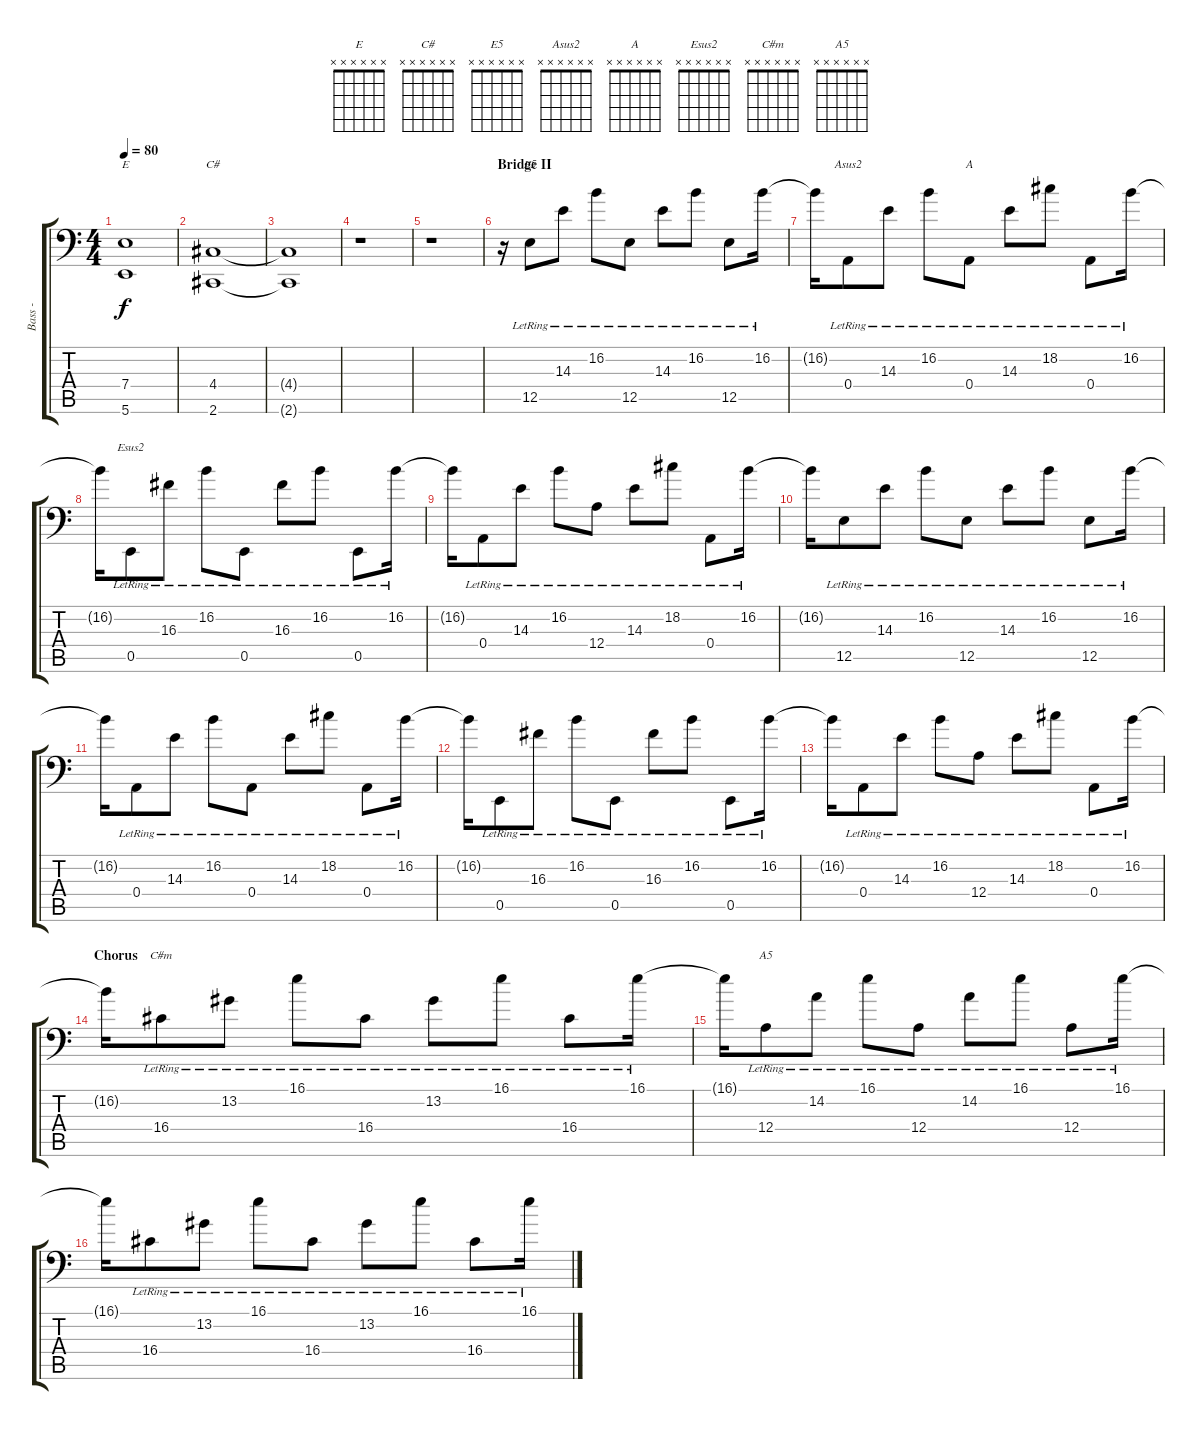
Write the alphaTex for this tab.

\track ("   Bass - FX" "   Bass - ") {instrument electricbassfinger}
\staff {score tabs}
\tuning (C3 G2 D2 A1 E1 B0) {hide}
\chord ("E" x x x x x x)
\chord ("C#" x x x x x x)
\chord ("E5" x x x x x x)
\chord ("Asus2" x x x x x x)
\chord ("A" x x x x x x)
\chord ("Esus2" x x x x x x)
\chord ("C#m" x x x x x x)
\chord ("A5" x x x x x x)
\ts (4 4)
\tempo 80
\clef f4
\ks c
(7.4 5.6).1{ch "E" dy f} |
(4.4 2.6).1{ch "C#" volume 3} |
(4.4{t} 2.6{t}).1 |
r.1 |
r.1 |
\section ("" "Bridge II")
r.16 12.5{lr}.8{ch "E5" volume 6} 14.3{lr}.8 16.2{lr}.8 12.5{lr}.8 14.3{lr}.8 16.2{lr}.8 12.5{lr}.8 16.2{lr}.16 |
16.2{t}.16 0.4{lr}.8{ch "Asus2"} 14.3{lr}.8 16.2{lr}.8 0.4{lr}.8{ch "A"} 14.3{lr}.8 18.2{lr}.8 0.4{lr}.8 16.2{lr}.16 |
16.2{t}.16 0.5{lr}.8{ch "Esus2"} 16.3{lr}.8 16.2{lr}.8 0.5{lr}.8 16.3{lr}.8 16.2{lr}.8 0.5{lr}.8 16.2{lr}.16 |
16.2{t}.16 0.4{lr}.8 14.3{lr}.8 16.2{lr}.8 12.4{lr}.8 14.3{lr}.8 18.2{lr}.8 0.4{lr}.8 16.2{lr}.16 |
16.2{t}.16 12.5{lr}.8 14.3{lr}.8 16.2{lr}.8 12.5{lr}.8 14.3{lr}.8 16.2{lr}.8 12.5{lr}.8 16.2{lr}.16 |
16.2{t}.16 0.4{lr}.8 14.3{lr}.8 16.2{lr}.8 0.4{lr}.8 14.3{lr}.8 18.2{lr}.8 0.4{lr}.8 16.2{lr}.16 |
16.2{t}.16 0.5{lr}.8 16.3{lr}.8 16.2{lr}.8 0.5{lr}.8 16.3{lr}.8 16.2{lr}.8 0.5{lr}.8 16.2{lr}.16 |
16.2{t}.16 0.4{lr}.8 14.3{lr}.8 16.2{lr}.8 12.4{lr}.8 14.3{lr}.8 18.2{lr}.8 0.4{lr}.8 16.2{lr}.16 |
\section ("" "Chorus")
16.2{t}.16{balance 8} 16.4{lr}.8{ch "C#m" balance 3} 13.2{lr}.8 16.1{lr}.8 16.4{lr}.8 13.2{lr}.8 16.1{lr}.8 16.4{lr}.8 16.1{lr}.16 |
16.1{t}.16 12.4{lr}.8{ch "A5"} 14.2{lr}.8 16.1{lr}.8 12.4{lr}.8 14.2{lr}.8 16.1{lr}.8 12.4{lr}.8 16.1{lr}.16 |
16.1{t}.16 16.4{lr}.8 13.2{lr}.8 16.1{lr}.8 16.4{lr}.8 13.2{lr}.8 16.1{lr}.8 16.4{lr}.8 16.1{lr}.16
